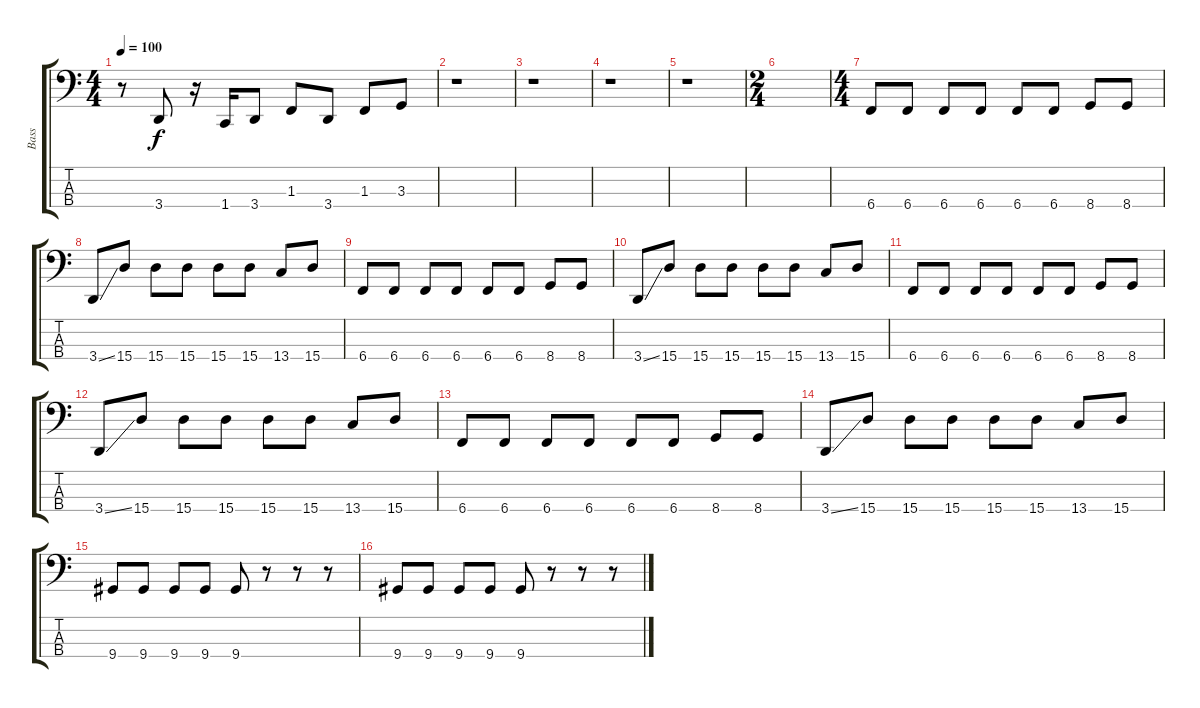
\track ("Bass" "Bass") {instrument synthbass2}
\staff {score tabs}
\tuning (D2 A1 E1 B0) {hide}
\ts (4 4)
\tempo 100
\clef f4
\ks c
r.8{dy f} 3.4.8 r.16 1.4.16 3.4.8 1.3.8 3.4.8 1.3.8 3.3.8 |
r.1 |
r.1 |
r.1 |
r.1 |
\ts (2 4)
|
\ts (4 4)
6.4.8 6.4.8 6.4.8 6.4.8 6.4.8 6.4.8 8.4.8 8.4.8 |
3.4{ss}.8 15.4.8 15.4.8 15.4.8 15.4.8 15.4.8 13.4.8 15.4.8 |
6.4.8 6.4.8 6.4.8 6.4.8 6.4.8 6.4.8 8.4.8 8.4.8 |
3.4{ss}.8 15.4.8 15.4.8 15.4.8 15.4.8 15.4.8 13.4.8 15.4.8 |
6.4.8 6.4.8 6.4.8 6.4.8 6.4.8 6.4.8 8.4.8 8.4.8 |
3.4{ss}.8 15.4.8 15.4.8 15.4.8 15.4.8 15.4.8 13.4.8 15.4.8 |
6.4.8 6.4.8 6.4.8 6.4.8 6.4.8 6.4.8 8.4.8 8.4.8 |
3.4{ss}.8 15.4.8 15.4.8 15.4.8 15.4.8 15.4.8 13.4.8 15.4.8 |
9.4.8 9.4.8 9.4.8 9.4.8 9.4.8 r.8 r.8 r.8 |
9.4.8 9.4.8 9.4.8 9.4.8 9.4.8 r.8 r.8 r.8
